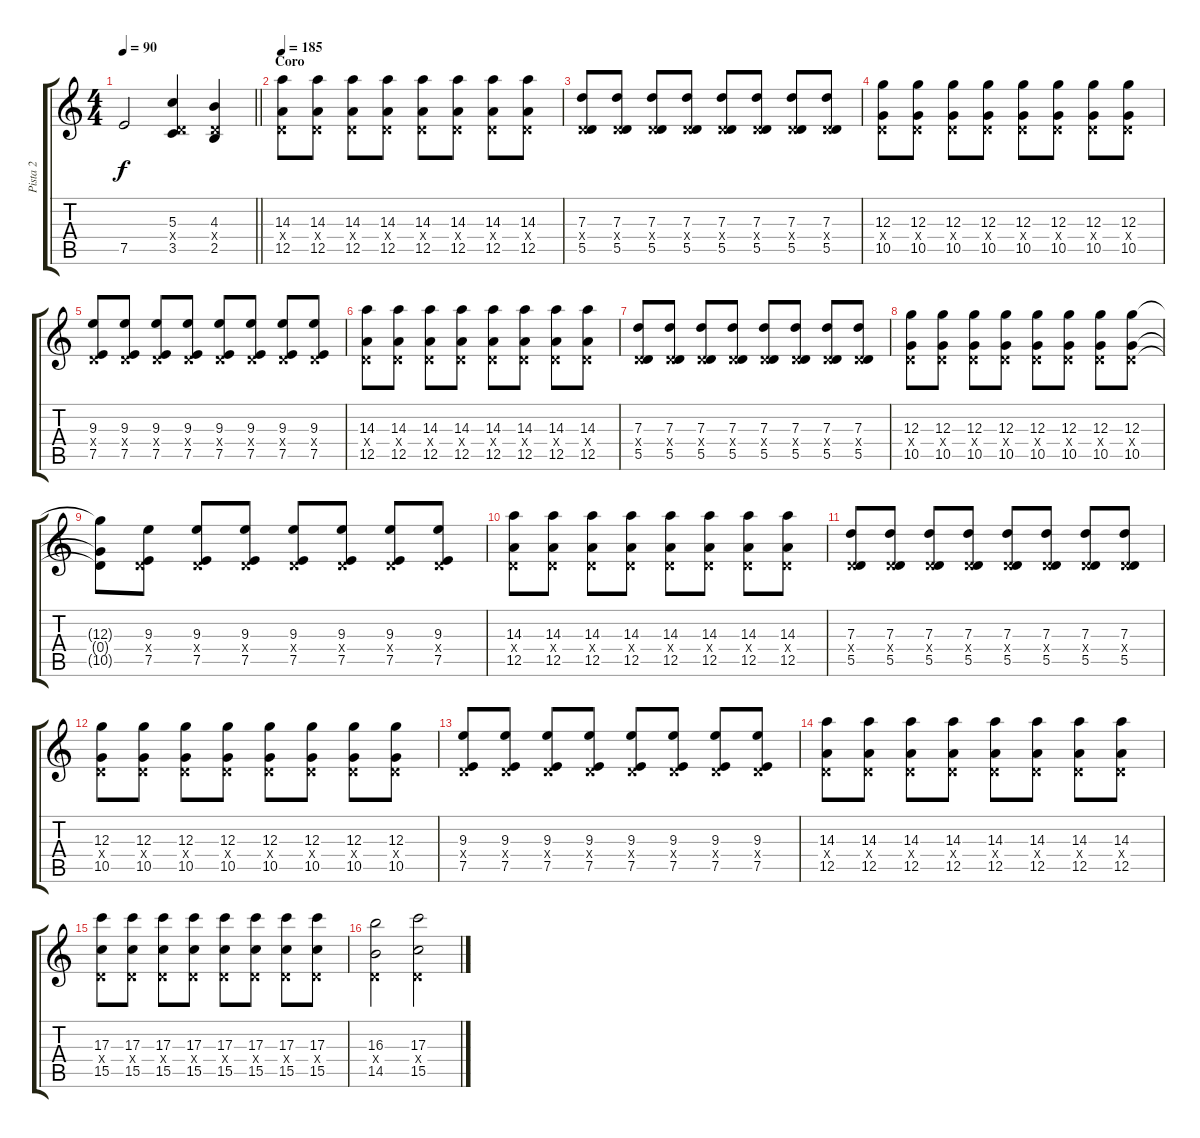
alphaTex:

\track ("Pista 2" "Pista 2") {instrument overdrivenguitar}
\staff {score tabs}
\tuning (E4 B3 G3 D3 A2 E2) {hide}
\ts (4 4)
\tempo 90
\clef g2
\barLineRight lightlight
\ks c
7.5.2{dy f} (5.3 0.4{x} 3.5).4 (4.3 0.4{x} 2.5).4 |
\section ("" "Coro")
\tempo 185
(14.3 0.4{x} 12.5).8 (14.3 0.4{x} 12.5).8 (14.3 0.4{x} 12.5).8 (14.3 0.4{x} 12.5).8 (14.3 0.4{x} 12.5).8 (14.3 0.4{x} 12.5).8 (14.3 0.4{x} 12.5).8 (14.3 0.4{x} 12.5).8 |
(7.3 0.4{x} 5.5).8 (7.3 0.4{x} 5.5).8 (7.3 0.4{x} 5.5).8 (7.3 0.4{x} 5.5).8 (7.3 0.4{x} 5.5).8 (7.3 0.4{x} 5.5).8 (7.3 0.4{x} 5.5).8 (7.3 0.4{x} 5.5).8 |
(12.3 0.4{x} 10.5).8 (12.3 0.4{x} 10.5).8 (12.3 0.4{x} 10.5).8 (12.3 0.4{x} 10.5).8 (12.3 0.4{x} 10.5).8 (12.3 0.4{x} 10.5).8 (12.3 0.4{x} 10.5).8 (12.3 0.4{x} 10.5).8 |
(9.3 0.4{x} 7.5).8 (9.3 0.4{x} 7.5).8 (9.3 0.4{x} 7.5).8 (9.3 0.4{x} 7.5).8 (9.3 0.4{x} 7.5).8 (9.3 0.4{x} 7.5).8 (9.3 0.4{x} 7.5).8 (9.3 0.4{x} 7.5).8 |
(14.3 0.4{x} 12.5).8 (14.3 0.4{x} 12.5).8 (14.3 0.4{x} 12.5).8 (14.3 0.4{x} 12.5).8 (14.3 0.4{x} 12.5).8 (14.3 0.4{x} 12.5).8 (14.3 0.4{x} 12.5).8 (14.3 0.4{x} 12.5).8 |
(7.3 0.4{x} 5.5).8 (7.3 0.4{x} 5.5).8 (7.3 0.4{x} 5.5).8 (7.3 0.4{x} 5.5).8 (7.3 0.4{x} 5.5).8 (7.3 0.4{x} 5.5).8 (7.3 0.4{x} 5.5).8 (7.3 0.4{x} 5.5).8 |
(12.3 0.4{x} 10.5).8 (12.3 0.4{x} 10.5).8 (12.3 0.4{x} 10.5).8 (12.3 0.4{x} 10.5).8 (12.3 0.4{x} 10.5).8 (12.3 0.4{x} 10.5).8 (12.3 0.4{x} 10.5).8 (12.3 0.4{x} 10.5).8 |
(12.3{t} 0.4{t} 10.5{t}).8 (9.3 0.4{x} 7.5).8 (9.3 0.4{x} 7.5).8 (9.3 0.4{x} 7.5).8 (9.3 0.4{x} 7.5).8 (9.3 0.4{x} 7.5).8 (9.3 0.4{x} 7.5).8 (9.3 0.4{x} 7.5).8 |
(14.3 0.4{x} 12.5).8 (14.3 0.4{x} 12.5).8 (14.3 0.4{x} 12.5).8 (14.3 0.4{x} 12.5).8 (14.3 0.4{x} 12.5).8 (14.3 0.4{x} 12.5).8 (14.3 0.4{x} 12.5).8 (14.3 0.4{x} 12.5).8 |
(7.3 0.4{x} 5.5).8 (7.3 0.4{x} 5.5).8 (7.3 0.4{x} 5.5).8 (7.3 0.4{x} 5.5).8 (7.3 0.4{x} 5.5).8 (7.3 0.4{x} 5.5).8 (7.3 0.4{x} 5.5).8 (7.3 0.4{x} 5.5).8 |
(12.3 0.4{x} 10.5).8 (12.3 0.4{x} 10.5).8 (12.3 0.4{x} 10.5).8 (12.3 0.4{x} 10.5).8 (12.3 0.4{x} 10.5).8 (12.3 0.4{x} 10.5).8 (12.3 0.4{x} 10.5).8 (12.3 0.4{x} 10.5).8 |
(9.3 0.4{x} 7.5).8 (9.3 0.4{x} 7.5).8 (9.3 0.4{x} 7.5).8 (9.3 0.4{x} 7.5).8 (9.3 0.4{x} 7.5).8 (9.3 0.4{x} 7.5).8 (9.3 0.4{x} 7.5).8 (9.3 0.4{x} 7.5).8 |
(14.3 0.4{x} 12.5).8 (14.3 0.4{x} 12.5).8 (14.3 0.4{x} 12.5).8 (14.3 0.4{x} 12.5).8 (14.3 0.4{x} 12.5).8 (14.3 0.4{x} 12.5).8 (14.3 0.4{x} 12.5).8 (14.3 0.4{x} 12.5).8 |
(17.3 0.4{x} 15.5).8 (17.3 0.4{x} 15.5).8 (17.3 0.4{x} 15.5).8 (17.3 0.4{x} 15.5).8 (17.3 0.4{x} 15.5).8 (17.3 0.4{x} 15.5).8 (17.3 0.4{x} 15.5).8 (17.3 0.4{x} 15.5).8 |
(16.3 0.4{x} 14.5).2 (17.3 0.4{x} 15.5).2
